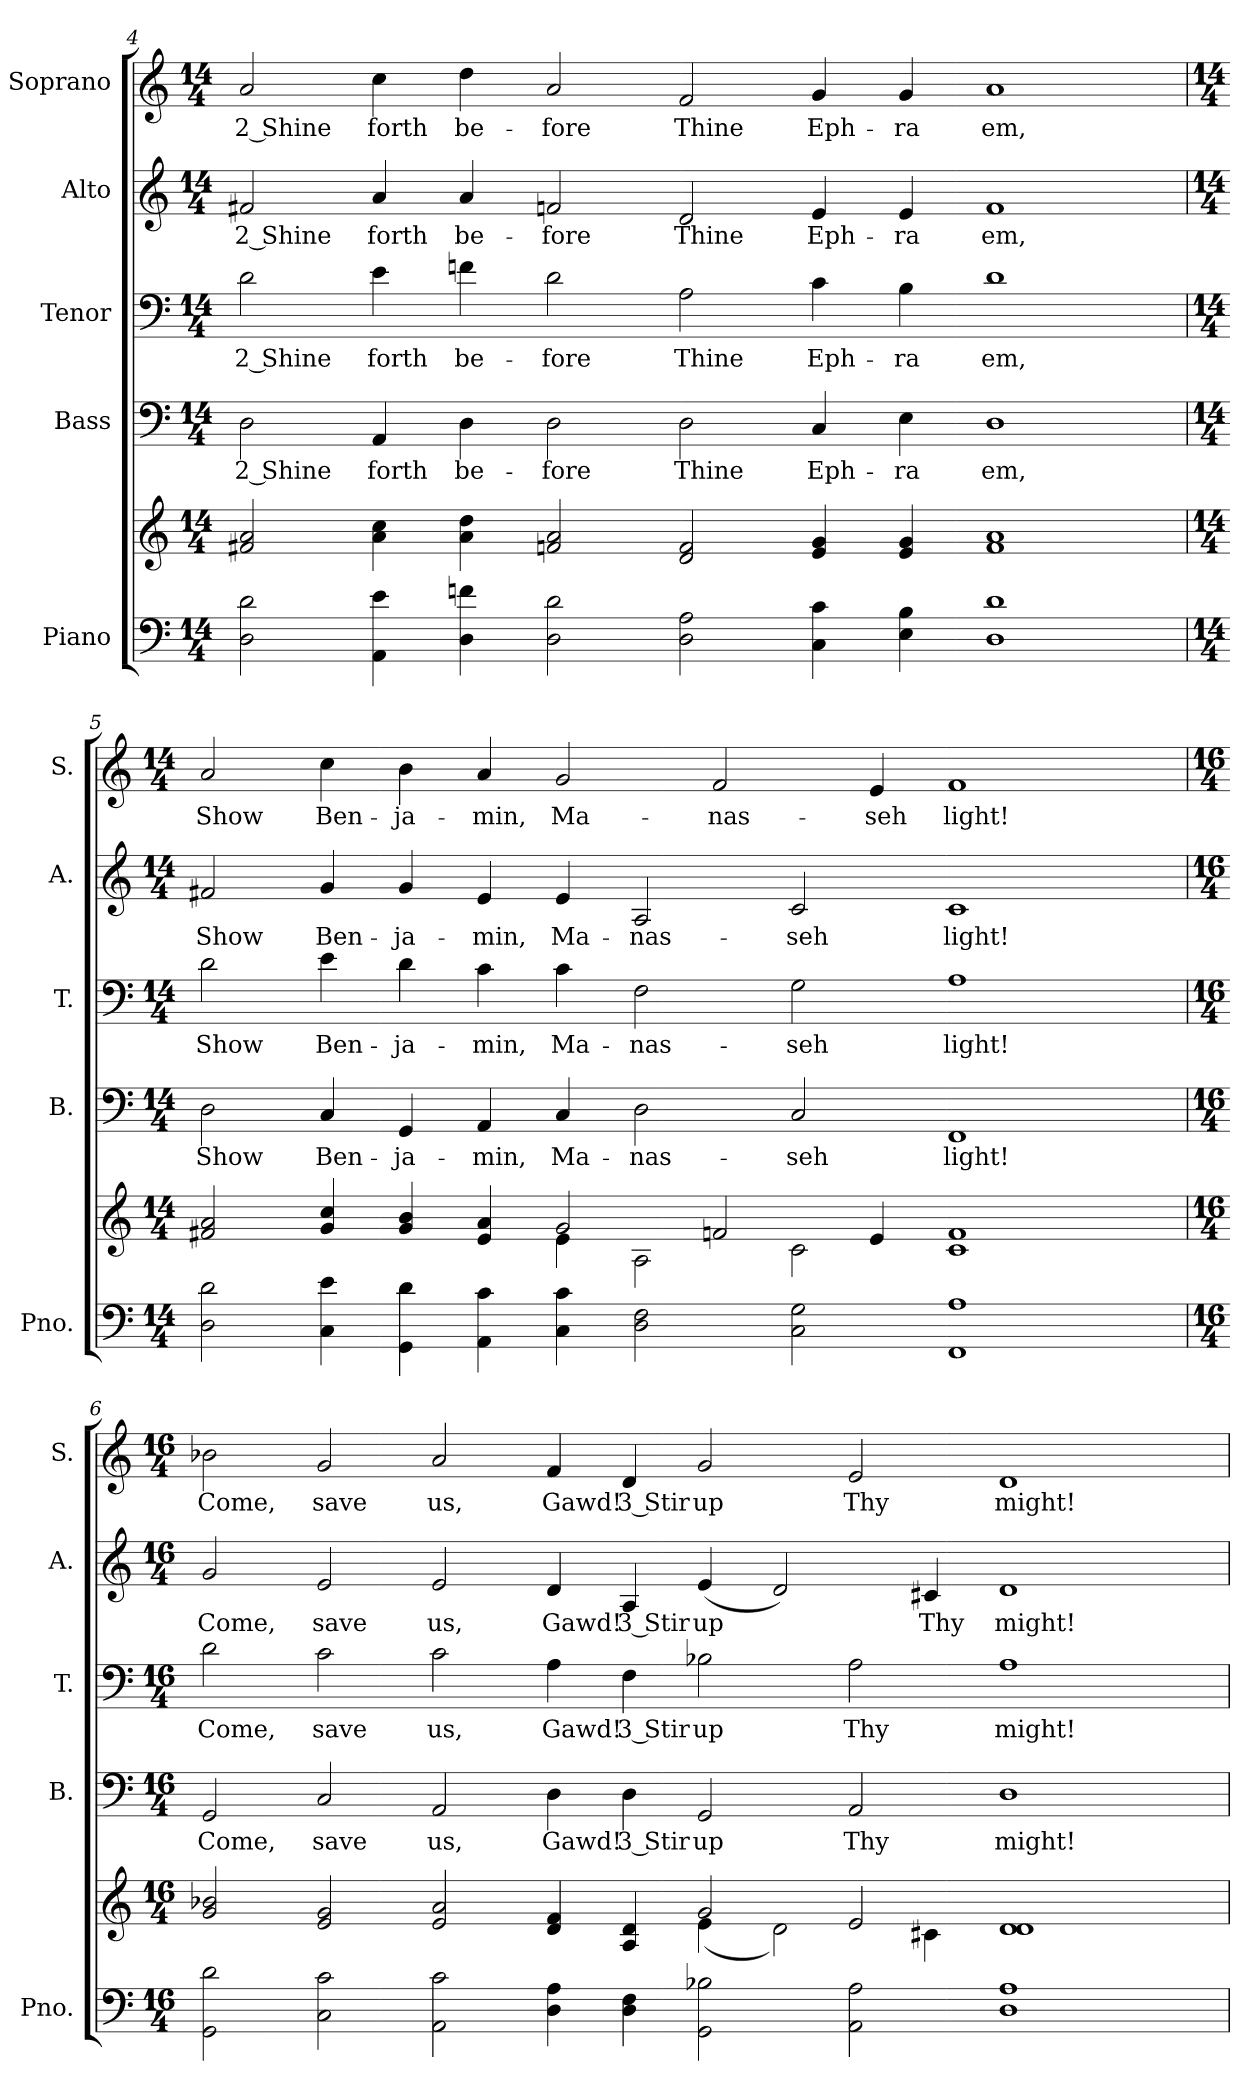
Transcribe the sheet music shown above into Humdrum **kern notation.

**kern	**kern	**kern	**text	**kern	**text	**kern	**text	**kern	**text
*part5	*part5	*part4	*part4	*part3	*part3	*part2	*part2	*part1	*part1
*staff6	*staff5	*staff4	*staff4	*staff3	*staff3	*staff2	*staff2	*staff1	*staff1
*I"Piano	*	*I"Bass	*	*I"Tenor	*	*I"Alto	*	*I"Soprano	*
*I'Pno.	*	*I'B.	*	*I'T.	*	*I'A.	*	*I'S.	*
*clefF4	*clefG2	*clefF4	*	*clefF4	*	*clefG2	*	*clefG2	*
*k[]	*k[]	*k[]	*	*k[]	*	*k[]	*	*k[]	*
*C:	*C:	*C:	*	*C:	*	*C:	*	*C:	*
*M14/4	*M14/4	*M14/4	*	*M14/4	*	*M14/4	*	*M14/4	*
=4	=4	=4	=4	=4	=4	=4	=4	=4	=4
!	!	!	!LO:LY:b:color=#000000	!	!	!	!	!	!
!	!	!	!	!	!LO:LY:b:color=#000000	!	!	!	!
!	!	!	!	!	!	!	!LO:LY:b:color=#000000	!	!
!	!	!	!	!	!	!	!	!	!LO:LY:b:color=#000000
2Di\ 2di	2f#Xi/ 2ai	2Di\	2 Shine	2di\	2 Shine	2f#Xi/	2 Shine	2ai/	2 Shine
!	!	!	!LO:LY:b:color=#000000	!	!	!	!	!	!
!	!	!	!	!	!LO:LY:b:color=#000000	!	!	!	!
!	!	!	!	!	!	!	!LO:LY:b:color=#000000	!	!
!	!	!	!	!	!	!	!	!	!LO:LY:b:color=#000000
4AAi\ 4ei	4ai\ 4cci	4AAi/	forth	4ei\	forth	4ai/	forth	4cci\	forth
!	!	!	!LO:LY:b:color=#000000	!	!	!	!	!	!
!	!	!	!	!	!LO:LY:b:color=#000000	!	!	!	!
!	!	!	!	!	!	!	!LO:LY:b:color=#000000	!	!
!	!	!	!	!	!	!	!	!	!LO:LY:b:color=#000000
4Di\ 4fni	4ai\ 4ddi	4Di\	be-	4fni\	be-	4ai/	be-	4ddi\	be-
!	!	!	!LO:LY:b:color=#000000	!	!	!	!	!	!
!	!	!	!	!	!LO:LY:b:color=#000000	!	!	!	!
!	!	!	!	!	!	!	!LO:LY:b:color=#000000	!	!
!	!	!	!	!	!	!	!	!	!LO:LY:b:color=#000000
2Di\ 2di	2fni/ 2ai	2Di\	-fore	2di\	-fore	2fni/	-fore	2ai/	-fore
!	!	!	!LO:LY:b:color=#000000	!	!	!	!	!	!
!	!	!	!	!	!LO:LY:b:color=#000000	!	!	!	!
!	!	!	!	!	!	!	!LO:LY:b:color=#000000	!	!
!	!	!	!	!	!	!	!	!	!LO:LY:b:color=#000000
2Di\ 2Ai	2di/ 2fi	2Di\	Thine	2Ai\	Thine	2di/	Thine	2fi/	Thine
!	!	!	!LO:LY:b:color=#000000	!	!	!	!	!	!
!	!	!	!	!	!LO:LY:b:color=#000000	!	!	!	!
!	!	!	!	!	!	!	!LO:LY:b:color=#000000	!	!
!	!	!	!	!	!	!	!	!	!LO:LY:b:color=#000000
4Ci\ 4ci	4ei/ 4gi	4Ci/	Eph-	4ci\	Eph-	4ei/	Eph-	4gi/	Eph-
!	!	!	!LO:LY:b:color=#000000	!	!	!	!	!	!
!	!	!	!	!	!LO:LY:b:color=#000000	!	!	!	!
!	!	!	!	!	!	!	!LO:LY:b:color=#000000	!	!
!	!	!	!	!	!	!	!	!	!LO:LY:b:color=#000000
4Ei\ 4Bi	4ei/ 4gi	4Ei\	-ra	4Bi\	-ra	4ei/	-ra	4gi/	-ra
!	!	!	!LO:LY:b:color=#000000	!	!	!	!	!	!
!	!	!	!	!	!LO:LY:b:color=#000000	!	!	!	!
!	!	!	!	!	!	!	!LO:LY:b:color=#000000	!	!
!	!	!	!	!	!	!	!	!	!LO:LY:b:color=#000000
1Di 1di	1fi 1ai	1Di	em,	1di	em,	1fi	em,	1ai	em,
!!LO:PB:g=z
=5	=5	=5	=5	=5	=5	=5	=5	=5	=5
*M14/4	*M14/4	*M14/4	*	*M14/4	*	*M14/4	*	*M14/4	*
*	*^	*	*	*	*	*	*	*	*
!	!	!	!	!LO:LY:b:color=#000000	!	!	!	!	!	!
!	!	!	!	!	!	!LO:LY:b:color=#000000	!	!	!	!
!	!	!	!	!	!	!	!	!LO:LY:b:color=#000000	!	!
!	!	!	!	!	!	!	!	!	!	!LO:LY:b:color=#000000
2Di\ 2di	2f#Xi/ 2ai	1ryy	2Di\	Show	2di\	Show	2f#Xi/	Show	2ai/	Show
!	!	!	!	!LO:LY:b:color=#000000	!	!	!	!	!	!
!	!	!	!	!	!	!LO:LY:b:color=#000000	!	!	!	!
!	!	!	!	!	!	!	!	!LO:LY:b:color=#000000	!	!
!	!	!	!	!	!	!	!	!	!	!LO:LY:b:color=#000000
4Ci\ 4ei	4gi/ 4cci	.	4Ci/	Ben-	4ei\	Ben-	4gi/	Ben-	4cci\	Ben-
!	!	!	!	!LO:LY:b:color=#000000	!	!	!	!	!	!
!	!	!	!	!	!	!LO:LY:b:color=#000000	!	!	!	!
!	!	!	!	!	!	!	!	!LO:LY:b:color=#000000	!	!
!	!	!	!	!	!	!	!	!	!	!LO:LY:b:color=#000000
4GGi\ 4di	4gi/ 4bi	.	4GGi/	-ja-	4di\	-ja-	4gi/	-ja-	4bi\	-ja-
!	!	!	!	!LO:LY:b:color=#000000	!	!	!	!	!	!
!	!	!	!	!	!	!LO:LY:b:color=#000000	!	!	!	!
!	!	!	!	!	!	!	!	!LO:LY:b:color=#000000	!	!
!	!	!	!	!	!	!	!	!	!	!LO:LY:b:color=#000000
4AAi\ 4ci	4ei/ 4ai	4ryy	4AAi/	-min,	4ci\	-min,	4ei/	-min,	4ai/	-min,
!	!	!	!	!LO:LY:b:color=#000000	!	!	!	!	!	!
!	!	!	!	!	!	!LO:LY:b:color=#000000	!	!	!	!
!	!	!	!	!	!	!	!	!LO:LY:b:color=#000000	!	!
!	!	!	!	!	!	!	!	!	!	!LO:LY:b:color=#000000
4Ci\ 4ci	2gi/	4ei\	4Ci/	Ma-	4ci\	Ma-	4ei/	Ma-	2gi/	Ma-
!	!	!	!	!LO:LY:b:color=#000000	!	!	!	!	!	!
!	!	!	!	!	!	!LO:LY:b:color=#000000	!	!	!	!
!	!	!	!	!	!	!	!	!LO:LY:b:color=#000000	!	!
2Di\ 2Fi	.	2Ai\	2Di\	-nas-	2Fi\	-nas-	2Ai/	-nas-	.	.
!	!	!	!	!	!	!	!	!	!	!LO:LY:b:color=#000000
.	2fni/	.	.	.	.	.	.	.	2fi/	-nas-
!	!	!	!	!LO:LY:b:color=#000000	!	!	!	!	!	!
!	!	!	!	!	!	!LO:LY:b:color=#000000	!	!	!	!
!	!	!	!	!	!	!	!	!LO:LY:b:color=#000000	!	!
2Ci\ 2Gi	.	2ci\	2Ci/	-seh	2Gi\	-seh	2ci/	-seh	.	.
!	!	!	!	!	!	!	!	!	!	!LO:LY:b:color=#000000
.	4ei/	.	.	.	.	.	.	.	4ei/	-seh
!	!	!	!	!LO:LY:b:color=#000000	!	!	!	!	!	!
!	!	!	!	!	!	!LO:LY:b:color=#000000	!	!	!	!
!	!	!	!	!	!	!	!	!LO:LY:b:color=#000000	!	!
!	!	!	!	!	!	!	!	!	!	!LO:LY:b:color=#000000
1FFi 1Ai	1ci 1fi	2ryy	1FFi	light!	1Ai	light!	1ci	light!	1fi	light!
.	.	2ryy	.	.	.	.	.	.	.	.
=6	=6	=6	=6	=6	=6	=6	=6	=6	=6	=6
*M16/4	*M16/4	*	*M16/4	*	*M16/4	*	*M16/4	*	*M16/4	*
!	!	!	!	!LO:LY:b:color=#000000	!	!	!	!	!	!
!	!	!	!	!	!	!LO:LY:b:color=#000000	!	!	!	!
!	!	!	!	!	!	!	!	!LO:LY:b:color=#000000	!	!
!	!	!	!	!	!	!	!	!	!	!LO:LY:b:color=#000000
2GGi\ 2di	2gi/ 2b-Xi	1ryy	2GGi/	Come,	2di\	Come,	2gi/	Come,	2b-Xi\	Come,
!	!	!	!	!LO:LY:b:color=#000000	!	!	!	!	!	!
!	!	!	!	!	!	!LO:LY:b:color=#000000	!	!	!	!
!	!	!	!	!	!	!	!	!LO:LY:b:color=#000000	!	!
!	!	!	!	!	!	!	!	!	!	!LO:LY:b:color=#000000
2Ci\ 2ci	2ei/ 2gi	.	2Ci/	save	2ci\	save	2ei/	save	2gi/	save
!	!	!	!	!LO:LY:b:color=#000000	!	!	!	!	!	!
!	!	!	!	!	!	!LO:LY:b:color=#000000	!	!	!	!
!	!	!	!	!	!	!	!	!LO:LY:b:color=#000000	!	!
!	!	!	!	!	!	!	!	!	!	!LO:LY:b:color=#000000
2AAi\ 2ci	2ei/ 2ai	2ryy	2AAi/	us,	2ci\	us,	2ei/	us,	2ai/	us,
!	!	!	!	!LO:LY:b:color=#000000	!	!	!	!	!	!
!	!	!	!	!	!	!LO:LY:b:color=#000000	!	!	!	!
!	!	!	!	!	!	!	!	!LO:LY:b:color=#000000	!	!
!	!	!	!	!	!	!	!	!	!	!LO:LY:b:color=#000000
4Di\ 4Ai	4di/ 4fi	2ryy	4Di\	Gawd!	4Ai\	Gawd!	4di/	Gawd!	4fi/	Gawd!
!	!	!	!	!LO:LY:b:color=#000000	!	!	!	!	!	!
!	!	!	!	!	!	!LO:LY:b:color=#000000	!	!	!	!
!	!	!	!	!	!	!	!	!LO:LY:b:color=#000000	!	!
!	!	!	!	!	!	!	!	!	!	!LO:LY:b:color=#000000
4Di\ 4Fi	4Ai/ 4di	.	4Di\	3 Stir	4Fi\	3 Stir	4Ai/	3 Stir	4di/	3 Stir
!	!	!	!	!LO:LY:b:color=#000000	!	!	!	!	!	!
!	!	!	!	!	!	!LO:LY:b:color=#000000	!	!	!	!
!	!	!	!	!	!	!	!	!LO:LY:b:color=#000000	!	!
!	!	!	!	!	!	!	!	!	!	!LO:LY:b:color=#000000
2GGi\ 2B-Xi	2gi/	(4ei\	2GGi/	up	2B-Xi\	up	(4ei/	up	2gi/	up
.	.	2di\)	.	.	.	.	2di/)	.	.	.
!	!	!	!	!LO:LY:b:color=#000000	!	!	!	!	!	!
!	!	!	!	!	!	!LO:LY:b:color=#000000	!	!	!	!
!	!	!	!	!	!	!	!	!	!	!LO:LY:b:color=#000000
2AAi\ 2Ai	2ei/	.	2AAi/	Thy	2Ai\	Thy	.	.	2ei/	Thy
!	!	!	!	!	!	!	!	!LO:LY:b:color=#000000	!	!
.	.	4c#Xi\	.	.	.	.	4c#Xi/	Thy	.	.
!	!	!	!	!LO:LY:b:color=#000000	!	!	!	!	!	!
!	!	!	!	!	!	!LO:LY:b:color=#000000	!	!	!	!
!	!	!	!	!	!	!	!	!LO:LY:b:color=#000000	!	!
!	!	!	!	!	!	!	!	!	!	!LO:LY:b:color=#000000
1Di 1Ai	1di 1di	2ryy	1Di	might!	1Ai	might!	1di	might!	1di	might!
.	.	2ryy	.	.	.	.	.	.	.	.
*	*v	*v	*	*	*	*	*	*	*	*
=	=	=	=	=	=	=	=	=	=
*-	*-	*-	*-	*-	*-	*-	*-	*-	*-
